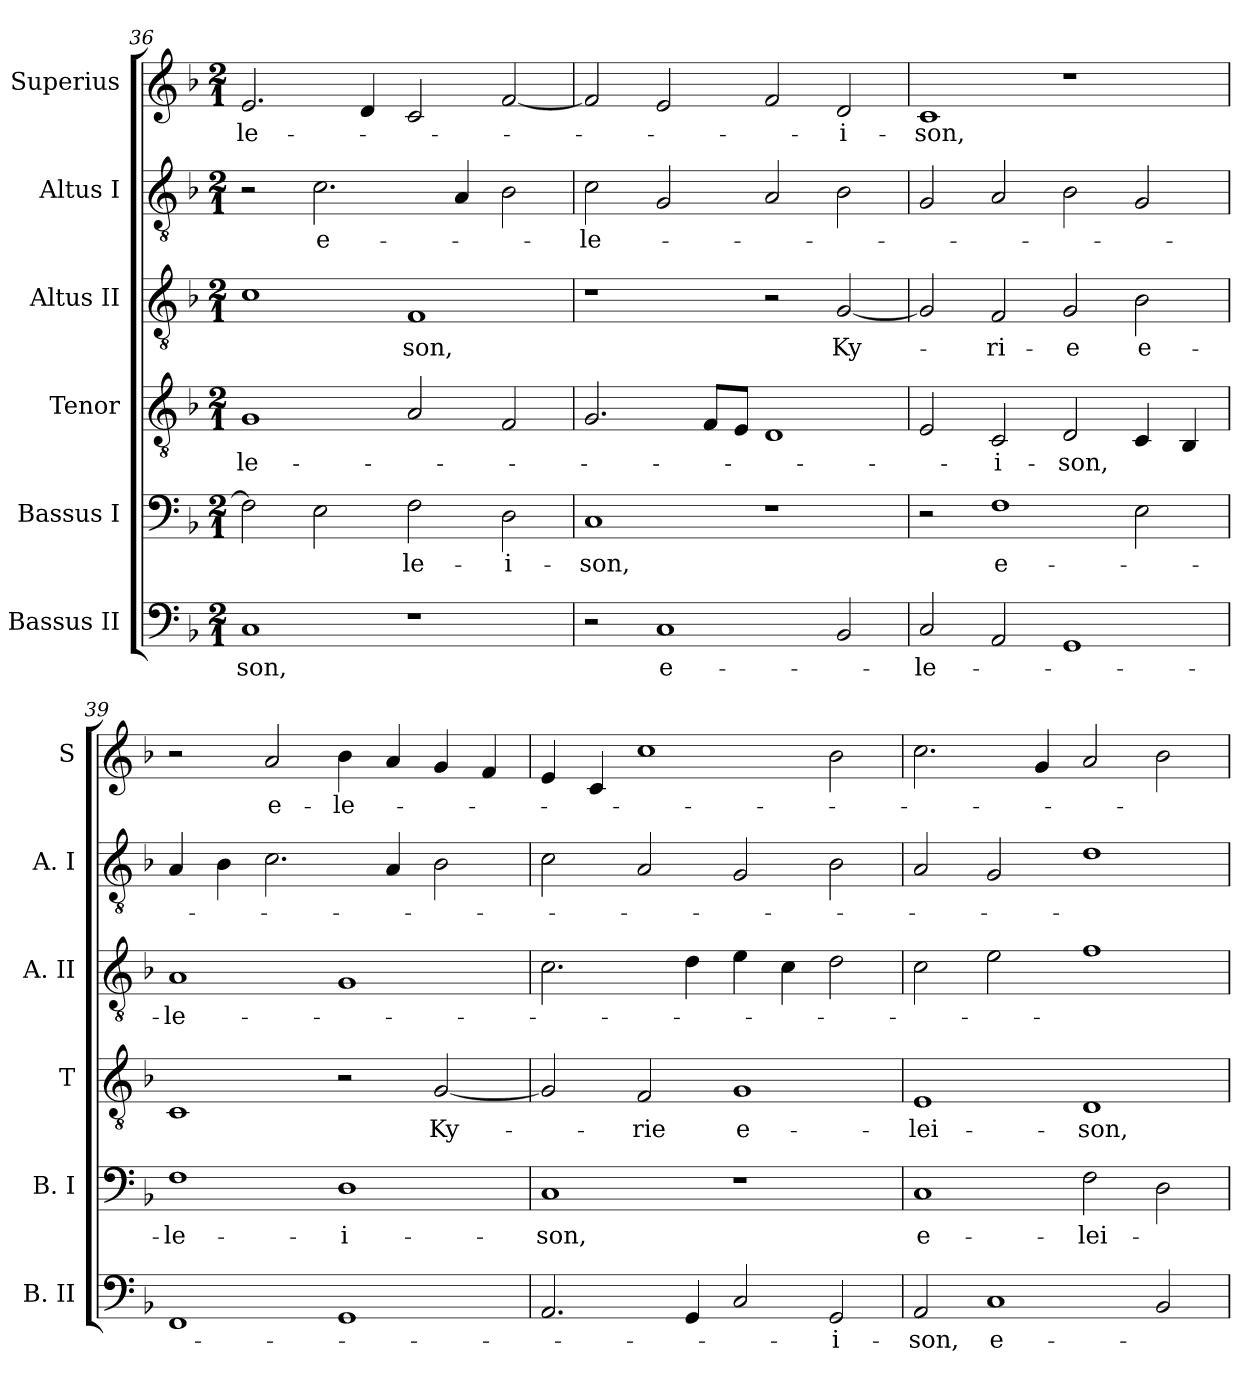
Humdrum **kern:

**kern	**text	**kern	**text	**kern	**text	**kern	**text	**kern	**text	**kern	**text
*part6	*part6	*part5	*part5	*part4	*part4	*part3	*part3	*part2	*part2	*part1	*part1
*staff6	*staff6	*staff5	*staff5	*staff4	*staff4	*staff3	*staff3	*staff2	*staff2	*staff1	*staff1
*I"Bassus II	*	*I"Bassus I	*	*I"Tenor	*	*I"Altus II	*	*I"Altus I	*	*I"Superius	*
*I'B. II	*	*I'B. I	*	*I'T	*	*I'A. II	*	*I'A. I	*	*I'S	*
*clefF4	*	*clefF4	*	*clefGv2	*	*clefGv2	*	*clefGv2	*	*clefG2	*
*k[b-]	*	*k[b-]	*	*k[b-]	*	*k[b-]	*	*k[b-]	*	*k[b-]	*
*F:	*	*F:	*	*F:	*	*F:	*	*F:	*	*F:	*
*M2/1	*	*M2/1	*	*M2/1	*	*M2/1	*	*M2/1	*	*M2/1	*
=36	=36	=36	=36	=36	=36	=36	=36	=36	=36	=36	=36
1C	-son,	2F]	.	1G	-le-	1c	.	2r	.	2.e	-le-
.	.	2E	.	.	.	.	.	2.c	e-	.	.
.	.	.	.	.	.	.	.	.	.	4d	.
1r	.	2F	-le-	2A	.	1F	-son,	.	.	2c	.
.	.	.	.	.	.	.	.	4A	.	.	.
.	.	2D	-i-	2F	.	.	.	2B-	.	[2f	.
=37	=37	=37	=37	=37	=37	=37	=37	=37	=37	=37	=37
2r	.	1C	-son,	2.G	.	1r	.	2c	-le-	2f]	.
1C	e-	.	.	.	.	.	.	2G	.	2e	.
.	.	.	.	8FL	.	.	.	.	.	.	.
.	.	.	.	8EJ	.	.	.	.	.	.	.
.	.	1r	.	1D	.	2r	.	2A	.	2f	.
2BB-	.	.	.	.	.	[2G	Ky-	2B-	.	2d	-i-
=38	=38	=38	=38	=38	=38	=38	=38	=38	=38	=38	=38
2C	-le-	2r	.	2E	.	2G]	.	2G	.	1c	-son,
2AA	.	1F	e-	2C	-i-	2F	-ri-	2A	.	.	.
1GG	.	.	.	2D	-son,	2G	-e	2B-	.	1r	.
.	.	2E	.	4C	.	2B-	e-	2G	.	.	.
.	.	.	.	4BB-	.	.	.	.	.	.	.
=39	=39	=39	=39	=39	=39	=39	=39	=39	=39	=39	=39
1FF	.	1F	-le-	1C	.	1A	-le-	4A	.	2r	.
.	.	.	.	.	.	.	.	4B-	.	.	.
.	.	.	.	.	.	.	.	2.c	.	2a	e-
1GG	.	1D	-i-	2r	.	1G	.	.	.	4b-	-le-
.	.	.	.	.	.	.	.	4A	.	4a	.
.	.	.	.	[2G	Ky-	.	.	2B-	.	4g	.
.	.	.	.	.	.	.	.	.	.	4f	.
=40	=40	=40	=40	=40	=40	=40	=40	=40	=40	=40	=40
2.AA	.	1C	-son,	2G]	.	2.c	.	2c	.	4e	.
.	.	.	.	.	.	.	.	.	.	4c	.
.	.	.	.	2F	-rie	.	.	2A	.	1cc	.
4GG	.	.	.	.	.	4d	.	.	.	.	.
2C	.	1r	.	1G	e-	4e	.	2G	.	.	.
.	.	.	.	.	.	4c	.	.	.	.	.
2GG	-i-	.	.	.	.	2d	.	2B-	.	2b-	.
=41	=41	=41	=41	=41	=41	=41	=41	=41	=41	=41	=41
2AA	-son,	1C	e-	1E	-lei-	2c	.	2A	.	2.cc	.
1C	e-	.	.	.	.	2e	.	2G	.	.	.
.	.	.	.	.	.	.	.	.	.	4g	.
.	.	2F	-lei-	1D	-son,	1f	.	1d	.	2a	.
2BB-	.	2D	.	.	.	.	.	.	.	2b-	.
=	=	=	=	=	=	=	=	=	=	=	=
*-	*-	*-	*-	*-	*-	*-	*-	*-	*-	*-	*-
